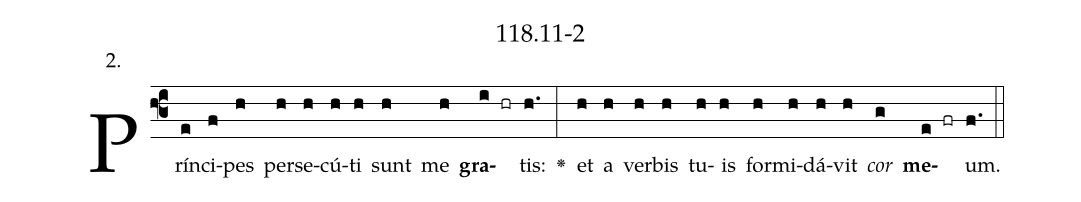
name: 118.11-2;
annotation: 2.;
%%
(f3)Prín(e)ci(f)pes(h) per(h)se(h)cú(h)ti(h) sunt(h) me(h) <b>gra</b>(i hr)tis:(h.) <v>\greheightstar</v>(:) et(h) a(h) ver(h)bis(h) tu(h)is(h) for(h)mi(h)dá(h)vit(h) <i>cor</i>(g) <b>me</b>(e fr)um.(f.) (::)


%E(h) u(h) o(h) u(g) a(e) e.(f.) (::)
